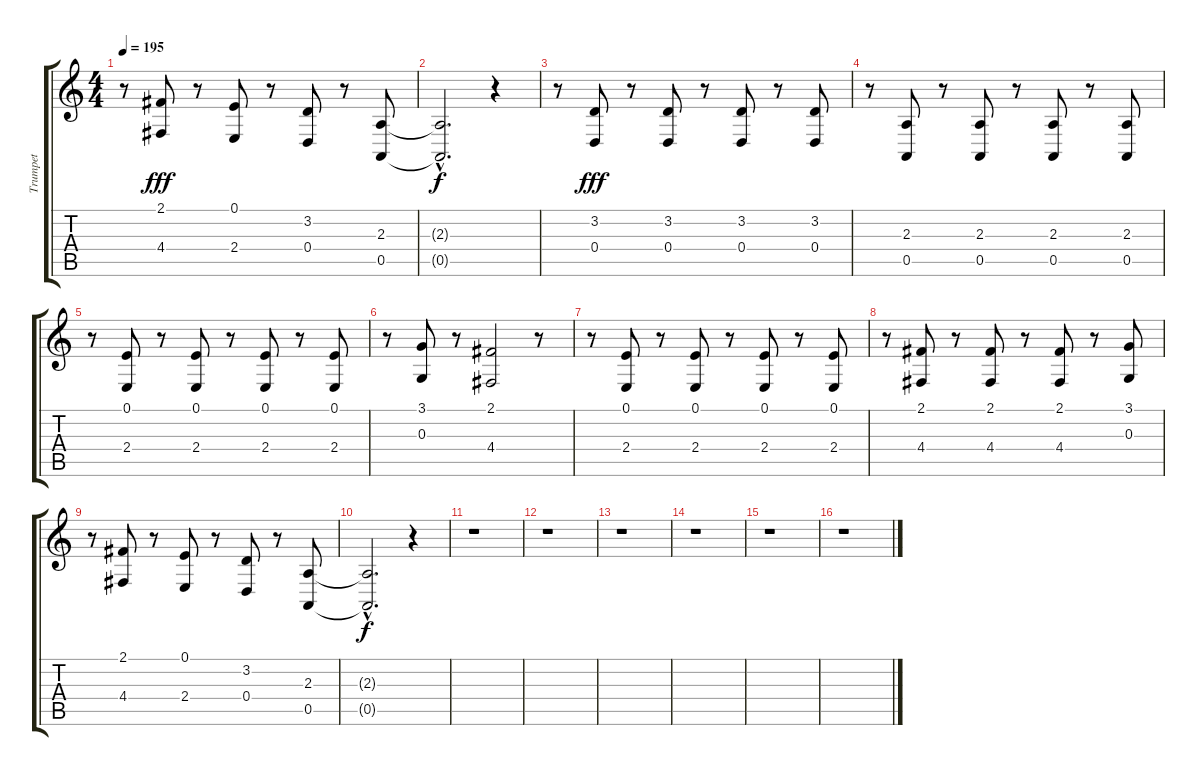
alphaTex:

\track ("Trumpet" "Trumpet") {instrument trumpet}
\staff {score tabs}
\tuning (E4 B3 G3 D3 A2 E2) {hide}
\ts (4 4)
\tempo 195
\clef g2
\ks c
r.8{dy fff} (2.1 4.4).8 r.8 (0.1 2.4).8 r.8 (3.2 0.4).8 r.8 (2.3 0.5).8 |
(2.3{hac t} 0.5{hac t}).2{d dy f} r.4 |
r.8 (3.2 0.4).8{dy fff} r.8 (3.2 0.4).8 r.8 (3.2 0.4).8 r.8 (3.2 0.4).8 |
r.8 (2.3 0.5).8 r.8 (2.3 0.5).8 r.8 (2.3 0.5).8 r.8 (2.3 0.5).8 |
r.8 (0.1 2.4).8 r.8 (0.1 2.4).8 r.8 (0.1 2.4).8 r.8 (0.1 2.4).8 |
r.8 (3.1 0.3).8 r.8 (2.1 4.4).2 r.8 |
r.8 (0.1 2.4).8 r.8 (0.1 2.4).8 r.8 (0.1 2.4).8 r.8 (0.1 2.4).8 |
r.8 (2.1 4.4).8 r.8 (2.1 4.4).8 r.8 (2.1 4.4).8 r.8 (3.1 0.3).8 |
r.8 (2.1 4.4).8 r.8 (0.1 2.4).8 r.8 (3.2 0.4).8 r.8 (2.3 0.5).8 |
(2.3{hac t} 0.5{hac t}).2{d dy f} r.4 |
r.1 |
r.1 |
r.1 |
r.1 |
r.1 |
r.1
